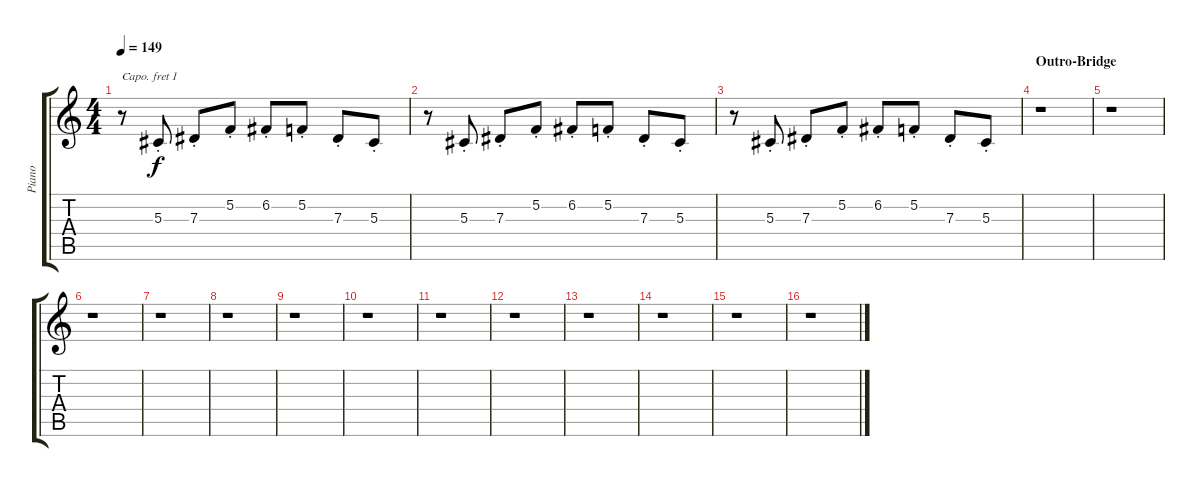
\track ("Piano" "Piano") {instrument acousticgrandpiano}
\staff {score tabs}
\capo 1
\tuning (E4 B3 G3 D3 A2 E2) {hide}
\ts (4 4)
\tempo 149
\clef g2
\ks c
r.8{dy f} 5.3{st}.8 7.3{st}.8 5.2{st}.8 6.2{st}.8 5.2{st}.8 7.3{st}.8 5.3{st}.8 |
r.8 5.3{st}.8 7.3{st}.8 5.2{st}.8 6.2{st}.8 5.2{st}.8 7.3{st}.8 5.3{st}.8 |
r.8 5.3{st}.8 7.3{st}.8 5.2{st}.8 6.2{st}.8 5.2{st}.8 7.3{st}.8 5.3{st}.8 |
\section ("" "Outro-Bridge")
r.1 |
r.1 |
r.1 |
r.1 |
r.1 |
r.1 |
r.1 |
r.1 |
r.1 |
r.1 |
r.1 |
r.1 |
r.1
